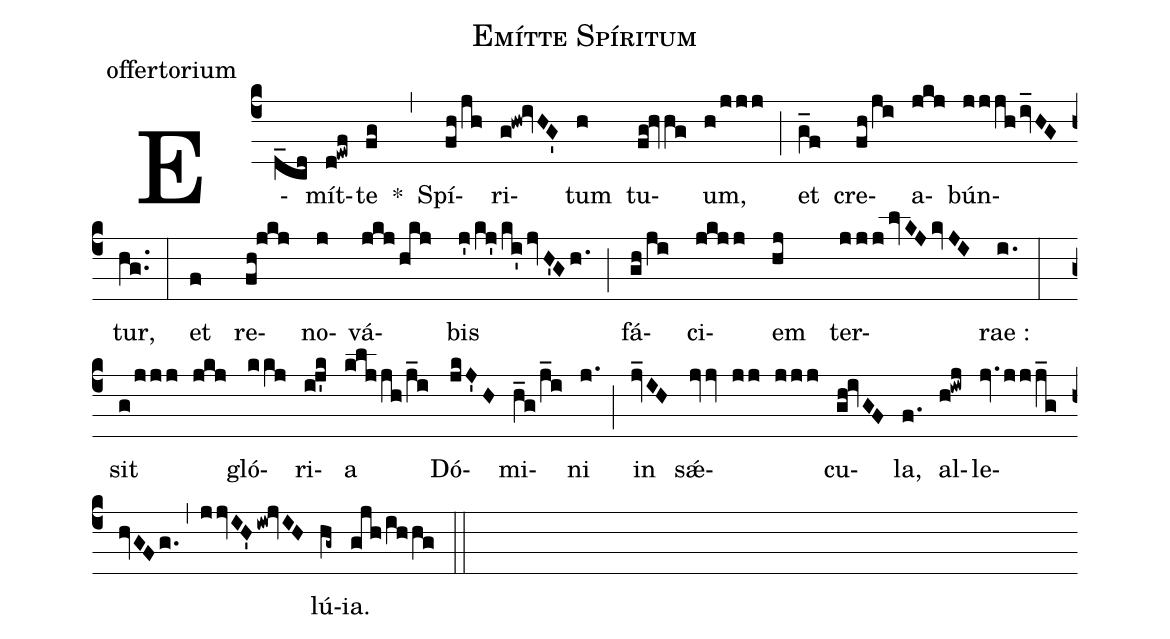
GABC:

name:Emítte Spíritum;
office-part:offertorium;
%%
(c4) E(d_cd)mít(d!ewf)te(fg) *(,)
Spí(fh/jh)ri(g!hw!ivHG')tum(h) tu(fg!hvhg)um,(h/jjj) (;)
et(g_f) cre(fh/ji)a(jkj)bún(jj/jhiv_HG)tur,(hg..) (:)
et(f) re(fh!jkj)no(j)vá(jkj/hkj)bis(j'/kj'/ki'jvH'Gh.) (;)
fá(gh/ji)ci(jkjj)em(hj) ter(jjj/lvKJkvJI)rae :(i.) (:)
sit(g/jjj jkj) gló(kkj)ri(i!j'k)a(kljjh/j_i) Dó(jkJ'H)mi(h_g/j_i)ni(j.) (;)
in(jv_IH) sǽ(jvv jj jjj)cu(gh!ivGF)la,(f.) al(h!iwj)le(jv.jjj_ghvGFg.,jjvIH'iw!jvIH)lú(hg~)ia.(gjh/ihhg) (::)
